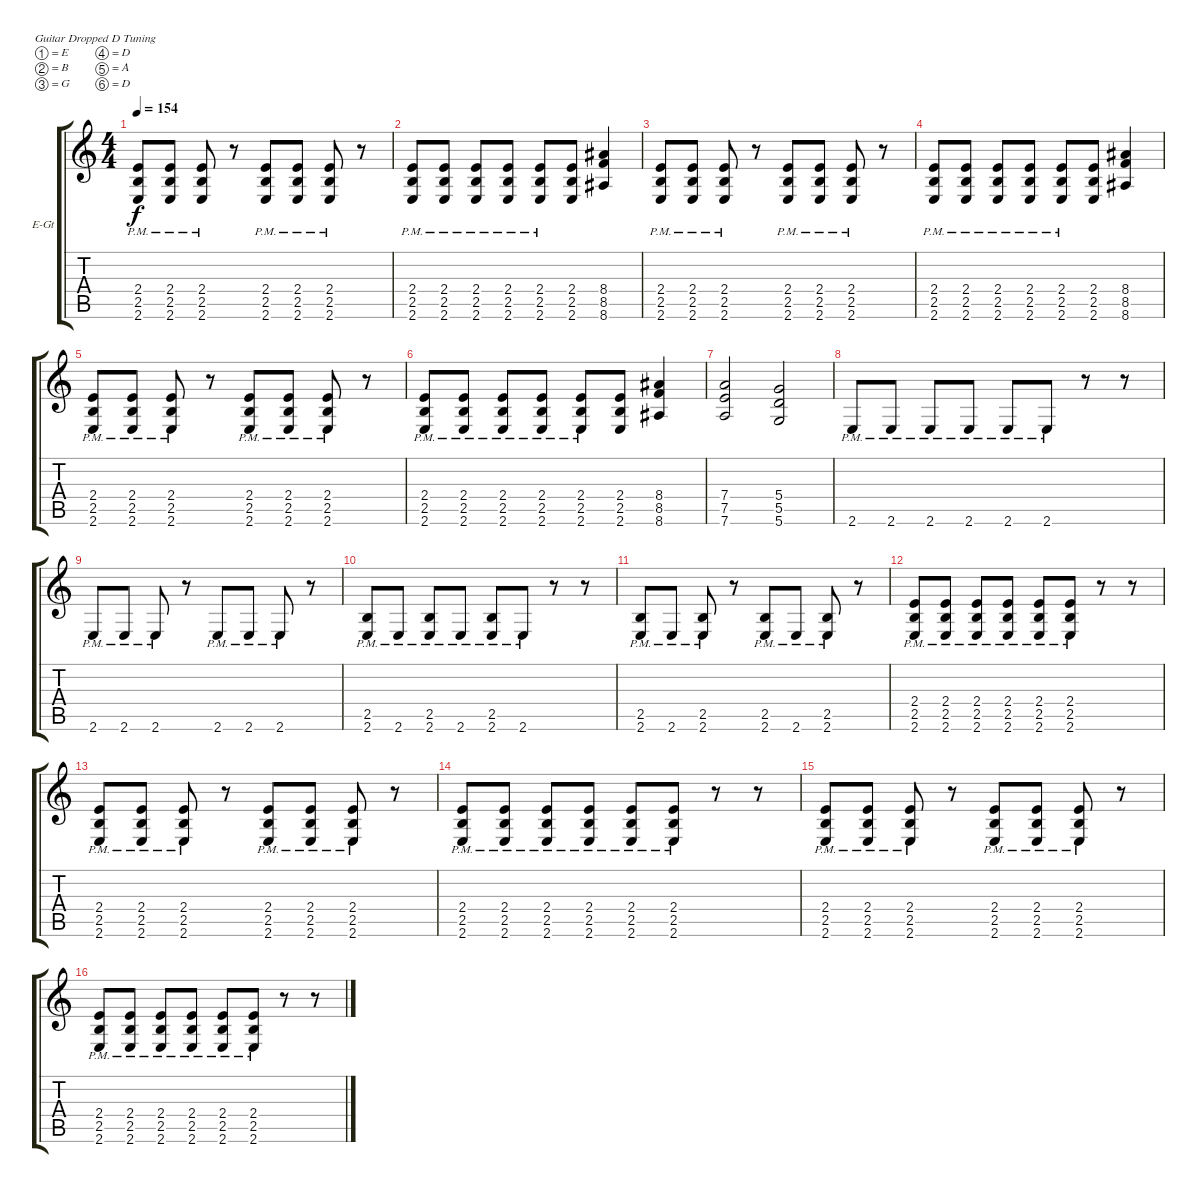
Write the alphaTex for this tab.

\bracketExtendMode groupsimilarinstruments
\firstSystemTrackNameOrientation horizontal
\otherSystemsTrackNameOrientation horizontal
\track ("Overdriven-guitar (Richard)" "E-Gt") {instrument overdrivenguitar}
\staff {score tabs}
\tuning (E4 B3 G3 D3 A2 D2)
\ts (4 4)
\tempo 154
\clef g2
\ks c
(2.4{pm} 2.5{pm} 2.6{pm}).8{dy f} (2.4{pm} 2.5{pm} 2.6{pm}).8 (2.4{pm} 2.5{pm} 2.6{pm}).8 r.8 (2.4{pm} 2.5{pm} 2.6{pm}).8 (2.4{pm} 2.5{pm} 2.6{pm}).8 (2.4{pm} 2.5{pm} 2.6{pm}).8 r.8 |
(2.4{pm} 2.5{pm} 2.6{pm}).8 (2.4{pm} 2.5{pm} 2.6{pm}).8 (2.4{pm} 2.5{pm} 2.6{pm}).8 (2.4{pm} 2.5{pm} 2.6{pm}).8 (2.4{pm} 2.5{pm} 2.6{pm}).8 (2.4 2.5 2.6).8 (8.4 8.5 8.6).4 |
(2.4{pm} 2.5{pm} 2.6{pm}).8 (2.4{pm} 2.5{pm} 2.6{pm}).8 (2.4{pm} 2.5{pm} 2.6{pm}).8 r.8 (2.4{pm} 2.5{pm} 2.6{pm}).8 (2.4{pm} 2.5{pm} 2.6{pm}).8 (2.4{pm} 2.5{pm} 2.6{pm}).8 r.8 |
(2.4{pm} 2.5{pm} 2.6{pm}).8 (2.4{pm} 2.5{pm} 2.6{pm}).8 (2.4{pm} 2.5{pm} 2.6{pm}).8 (2.4{pm} 2.5{pm} 2.6{pm}).8 (2.4{pm} 2.5{pm} 2.6{pm}).8 (2.4 2.5 2.6).8 (8.4 8.5 8.6).4 |
(2.4{pm} 2.5{pm} 2.6{pm}).8 (2.4{pm} 2.5{pm} 2.6{pm}).8 (2.4{pm} 2.5{pm} 2.6{pm}).8 r.8 (2.4{pm} 2.5{pm} 2.6{pm}).8 (2.4{pm} 2.5{pm} 2.6{pm}).8 (2.4{pm} 2.5{pm} 2.6{pm}).8 r.8 |
(2.4{pm} 2.5{pm} 2.6{pm}).8 (2.4{pm} 2.5{pm} 2.6{pm}).8 (2.4{pm} 2.5{pm} 2.6{pm}).8 (2.4{pm} 2.5{pm} 2.6{pm}).8 (2.4{pm} 2.5{pm} 2.6{pm}).8 (2.4 2.5 2.6).8 (8.4 8.5 8.6).4 |
(7.4 7.5 7.6).2 (5.4 5.6 5.5).2 |
2.6{pm}.8 2.6{pm}.8 2.6{pm}.8 2.6{pm}.8 2.6{pm}.8 2.6{pm}.8 r.8 r.8 |
2.6{pm}.8 2.6{pm}.8 2.6{pm}.8 r.8 2.6{pm}.8 2.6{pm}.8 2.6{pm}.8 r.8 |
(2.5 2.6{pm}).8 2.6{pm}.8 (2.5 2.6{pm}).8 2.6{pm}.8 (2.5 2.6{pm}).8 2.6{pm}.8 r.8 r.8 |
(2.5 2.6{pm}).8 2.6{pm}.8 (2.5 2.6{pm}).8 r.8 (2.5 2.6{pm}).8 2.6{pm}.8 (2.5 2.6{pm}).8 r.8 |
(2.4 2.5 2.6{pm}).8 (2.4 2.5 2.6{pm}).8 (2.4 2.5 2.6{pm}).8 (2.4 2.5 2.6{pm}).8 (2.4 2.5 2.6{pm}).8 (2.4 2.5 2.6{pm}).8 r.8 r.8 |
(2.4 2.5 2.6{pm}).8 (2.4 2.5 2.6{pm}).8 (2.4 2.5 2.6{pm}).8 r.8 (2.4 2.5 2.6{pm}).8 (2.4 2.5 2.6{pm}).8 (2.4 2.5 2.6{pm}).8 r.8 |
(2.4 2.5 2.6{pm}).8 (2.4 2.5 2.6{pm}).8 (2.4 2.5 2.6{pm}).8 (2.4 2.5 2.6{pm}).8 (2.4 2.5 2.6{pm}).8 (2.4 2.5 2.6{pm}).8 r.8 r.8 |
(2.4 2.5 2.6{pm}).8 (2.4 2.5 2.6{pm}).8 (2.4 2.5 2.6{pm}).8 r.8 (2.4 2.5 2.6{pm}).8 (2.4 2.5 2.6{pm}).8 (2.4 2.5 2.6{pm}).8 r.8 |
(2.4 2.5 2.6{pm}).8 (2.4 2.5 2.6{pm}).8 (2.4 2.5 2.6{pm}).8 (2.4 2.5 2.6{pm}).8 (2.4 2.5 2.6{pm}).8 (2.4 2.5 2.6{pm}).8 r.8 r.8
